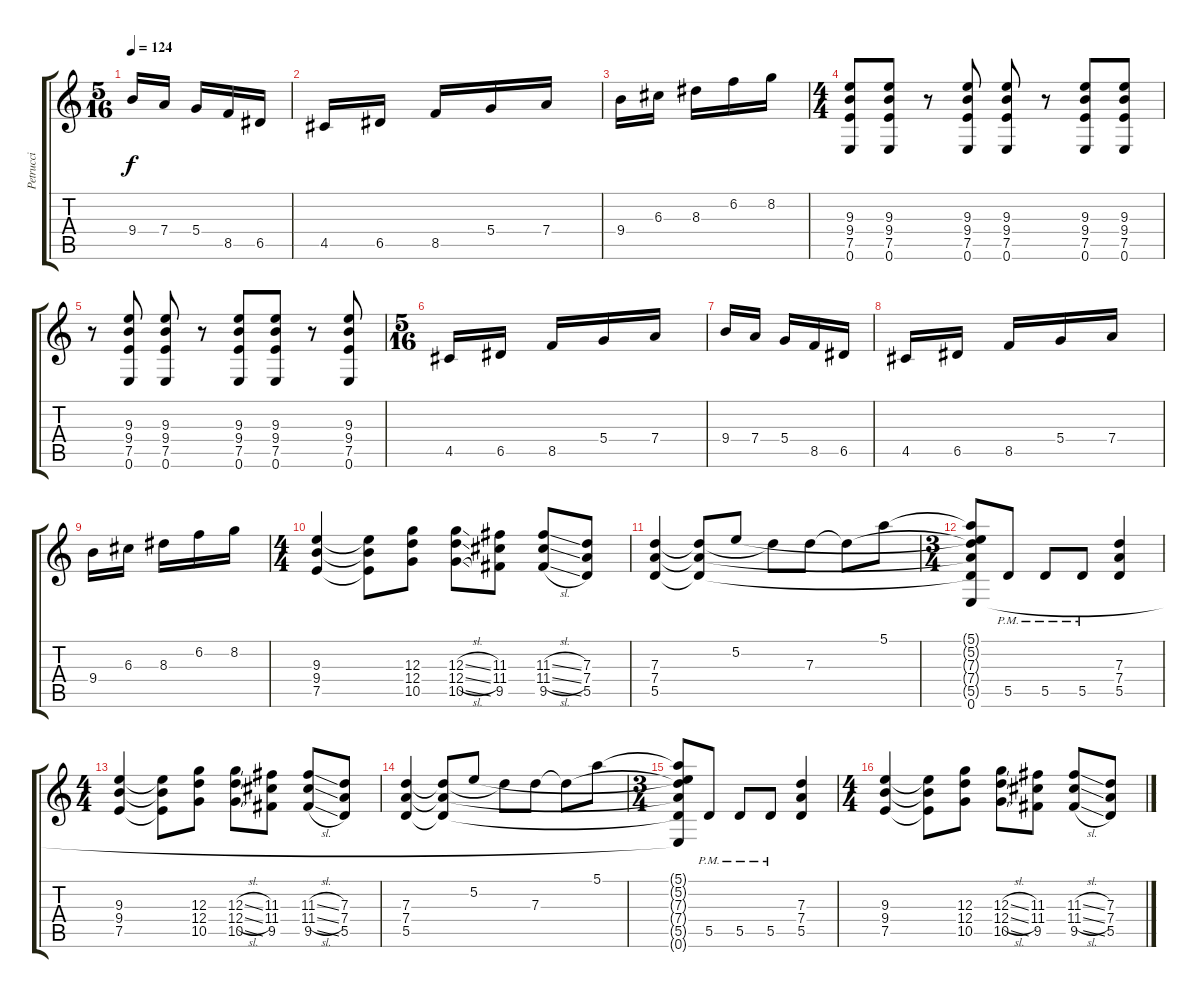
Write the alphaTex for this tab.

\track ("Petrucci" "Petrucci") {instrument distortionguitar}
\staff {score tabs}
\tuning (E4 B3 G3 D3 A2 E2) {hide}
\ts (5 16)
\tempo 124
\clef g2
\ks c
9.4.16{dy f beam merge} 7.4.16{beam split} 5.4.16{beam merge} 8.5.16{beam merge} 6.5.16 |
4.5.16{beam merge} 6.5.16{beam split} 8.5.16{beam merge} 5.4.16{beam merge} 7.4.16 |
9.4.16{beam merge} 6.3.16{beam split} 8.3.16{beam merge} 6.2.16{beam merge} 8.2.16 |
\ts (4 4)
(9.3 9.4 7.5 0.6).8 (9.3 9.4 7.5 0.6).8 r.8 (9.3 9.4 7.5 0.6).8 (9.3 9.4 7.5 0.6).8 r.8 (9.3 9.4 7.5 0.6).8 (9.3 9.4 7.5 0.6).8 |
r.8 (9.3 9.4 7.5 0.6).8 (9.3 9.4 7.5 0.6).8 r.8 (9.3 9.4 7.5 0.6).8 (9.3 9.4 7.5 0.6).8 r.8 (9.3 9.4 7.5 0.6).8 |
\ts (5 16)
4.5.16{beam merge} 6.5.16{beam split} 8.5.16{beam merge} 5.4.16{beam merge} 7.4.16 |
9.4.16{beam merge} 7.4.16{beam split} 5.4.16{beam merge} 8.5.16{beam merge} 6.5.16 |
4.5.16{beam merge} 6.5.16{beam split} 8.5.16{beam merge} 5.4.16{beam merge} 7.4.16 |
9.4.16{beam merge} 6.3.16{beam split} 8.3.16{beam merge} 6.2.16{beam merge} 8.2.16 |
\ts (4 4)
(9.3 9.4 7.5).4 (9.3{t} 9.4{t} 7.5{t}).8 (12.3 12.4 10.5).8 (12.3{sl} 12.4{sl} 10.5{sl}).8 (11.3 11.4 9.5).8 (11.3{sl} 11.4{sl} 9.5{sl}).8 (7.3 7.4 5.5).8 |
(7.3 7.4 5.5).4 (7.3{t} 7.4{t} 5.5{t}).8 5.2.8 7.3{t}.8 7.3.8 7.3{t}.8 5.1.8 |
\ts (3 4)
(5.1{t} 5.2{t} 7.3{t} 7.4{t} 5.5{t} 0.6).8 5.5{pm}.8 5.5{pm}.8 5.5{pm}.8 (7.3 7.4 5.5).4 |
\ts (4 4)
(9.3 9.4 7.5).4 (9.3{t} 9.4{t} 7.5{t}).8 (12.3 12.4 10.5).8 (12.3{sl} 12.4{sl} 10.5{sl}).8 (11.3 11.4 9.5).8 (11.3{sl} 11.4{sl} 9.5{sl}).8 (7.3 7.4 5.5).8 |
(7.3 7.4 5.5).4 (7.3{t} 7.4{t} 5.5{t}).8 5.2.8 7.3{t}.8 7.3.8 7.3{t}.8 5.1.8 |
\ts (3 4)
(5.1{t} 5.2{t} 7.3{t} 7.4{t} 5.5{t} 0.6{t}).8 5.5{pm}.8 5.5{pm}.8 5.5{pm}.8 (7.3 7.4 5.5).4 |
\ts (4 4)
(9.3 9.4 7.5).4 (9.3{t} 9.4{t} 7.5{t}).8 (12.3 12.4 10.5).8 (12.3{sl} 12.4{sl} 10.5{sl}).8 (11.3 11.4 9.5).8 (11.3{sl} 11.4{sl} 9.5{sl}).8 (7.3 7.4 5.5).8
